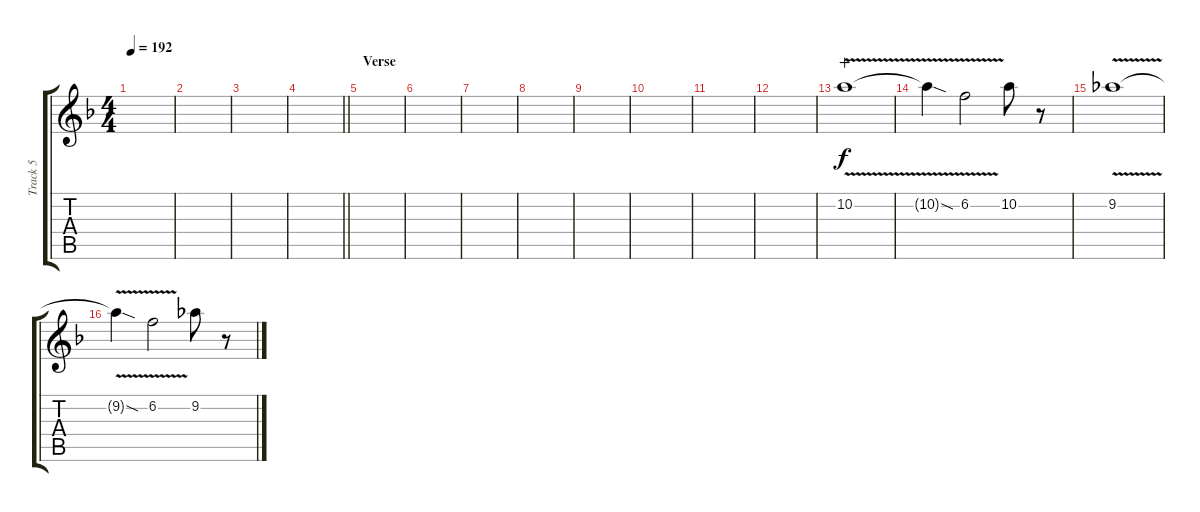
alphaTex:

\track ("Track 5" "Track 5") {instrument distortionguitar}
\staff {score tabs}
\tuning (E4 B3 G3 D3 A2 D2) {hide}
\ts (4 4)
\tempo 192
\clef g2
\ks f
|
|
|
\barLineRight lightlight
|
\section ("" "Verse")
|
|
|
|
|
|
|
|
10.2{v}.1{wahc} |
10.2{sod t}.4 6.2{v}.2 10.2.8 r.8 |
9.2{v}.1 |
9.2{sod t}.4 6.2{v}.2 9.2.8 r.8
